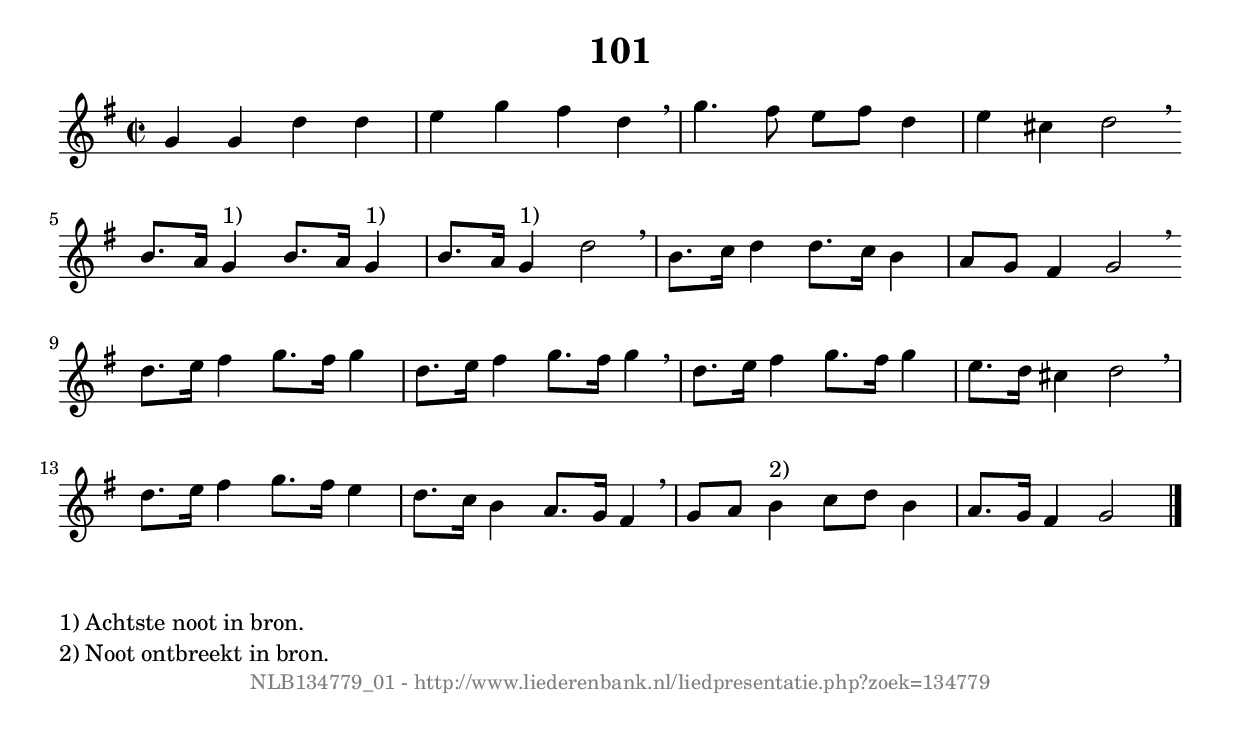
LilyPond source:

%
% produced by wce2krn 1.64 (7 June 2014)
%
\version"2.16"
#(append! paper-alist '(("long" . (cons (* 210 mm) (* 2000 mm)))))
#(set-default-paper-size "long")
sb = {\breathe}
mBreak = {\breathe }
bBreak = {\breathe }
x = {\once\override NoteHead #'style = #'cross }
gl=\glissando
itime={\override Staff.TimeSignature #'stencil = ##f }
ficta = {\once\set suggestAccidentals = ##t}
fine = {\once\override Score.RehearsalMark #'self-alignment-X = #1 \mark \markup {\italic{Fine}}}
dc = {\once\override Score.RehearsalMark #'self-alignment-X = #1 \mark \markup {\italic{D.C.}}}
dcf = {\once\override Score.RehearsalMark #'self-alignment-X = #1 \mark \markup {\italic{D.C. al Fine}}}
dcc = {\once\override Score.RehearsalMark #'self-alignment-X = #1 \mark \markup {\italic{D.C. al Coda}}}
ds = {\once\override Score.RehearsalMark #'self-alignment-X = #1 \mark \markup {\italic{D.S.}}}
dsf = {\once\override Score.RehearsalMark #'self-alignment-X = #1 \mark \markup {\italic{D.S. al Fine}}}
dsc = {\once\override Score.RehearsalMark #'self-alignment-X = #1 \mark \markup {\italic{D.S. al Coda}}}
pv = {\set Score.repeatCommands = #'((volta "1"))}
sv = {\set Score.repeatCommands = #'((volta "2"))}
tv = {\set Score.repeatCommands = #'((volta "3"))}
qv = {\set Score.repeatCommands = #'((volta "4"))}
xv = {\set Score.repeatCommands = #'((volta #f))}
\header{ tagline = ""
title = "101"
}
\score {{
\key g \major
\relative g'
{
\set melismaBusyProperties = #'()
\time 2/2
\tempo 4=120
\override Score.MetronomeMark #'transparent = ##t
\override Score.RehearsalMark #'break-visibility = #(vector #t #t #f)
g4 g d' d e g fis d \sb g4. fis8 e fis d4 e cis d2 \bar ":|:" \bBreak
b8. a16 g4 ^"1)"b8. a16 g4 ^"1)"b8. a16 g4 ^"1)" d'2 \sb b8. c16 d4 d8. c16 b4 a8 g fis4 g2 \bar ":|:" \bBreak
d'8. e16 fis4 g8. fis16 g4 d8. e16 fis4 g8. fis16 g4 \sb d8. e16 fis4 g8. fis16 g4 e8. d16 cis4 d2 \mBreak \bar "|"
d8. e16 fis4 g8. fis16 e4 d8. c16 b4 a8. g16 fis4 \sb g8 a8 b4^"2)" c8 d8 b4 a8. g16 fis4 g2 \bar "|."
 }}
 \midi { }
 \layout {
            indent = 0.0\cm
}
}
\markup { \wordwrap-string #" 
1) Achtste noot in bron.

2) Noot ontbreekt in bron.
"}
\markup { \vspace #0 } \markup { \with-color #grey \fill-line { \center-column { \smaller "NLB134779_01 - http://www.liederenbank.nl/liedpresentatie.php?zoek=134779" } } }
